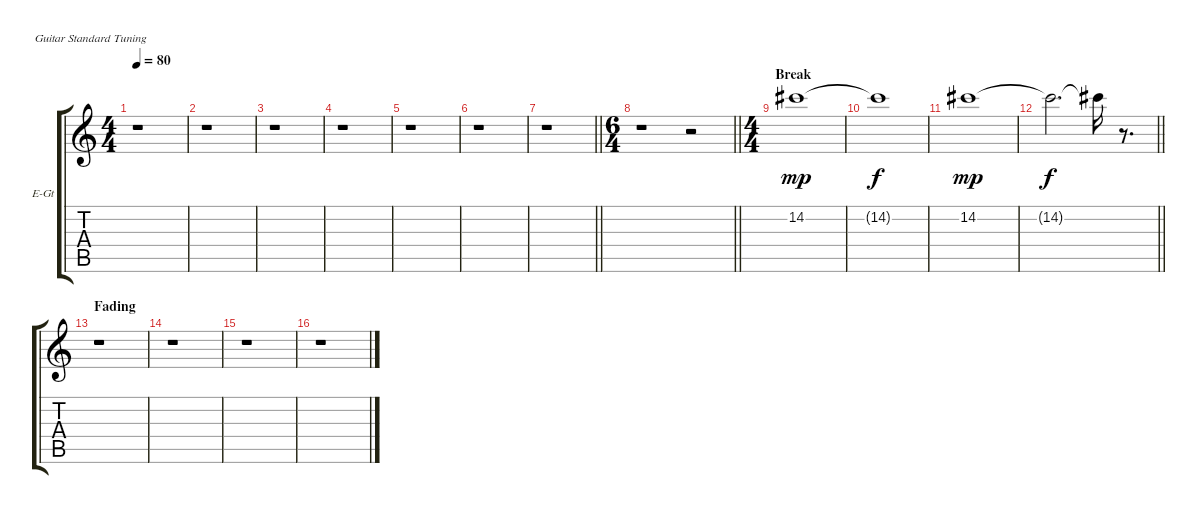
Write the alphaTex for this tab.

\bracketExtendMode groupsimilarinstruments
\firstSystemTrackNameOrientation horizontal
\otherSystemsTrackNameOrientation horizontal
\track ("Solo Guitar" "E-Gt") {instrument distortionguitar}
\staff {score tabs}
\tuning (E4 B3 G3 D3 A2 E2)
\ts (4 4)
\tempo 80
\clef g2
\ks c
r.1{dy f} |
r.1 |
r.1 |
r.1 |
r.1 |
r.1 |
\barLineRight lightlight
r.1 |
\ts (6 4)
\beaming (8 6 6)
\barLineRight lightlight
r.1 r.2 |
\ts (4 4)
\beaming (8 2 2 2 2)
\section ("" "Break")
14.2.1{dy mp} |
14.2{t}.1{dy f} |
14.2.1{dy mp} |
\barLineRight lightlight
14.2{t}.2{d dy f} 14.2{t}.16 r.8{d} |
\section ("" "Fading")
r.1 |
r.1 |
r.1 |
r.1
